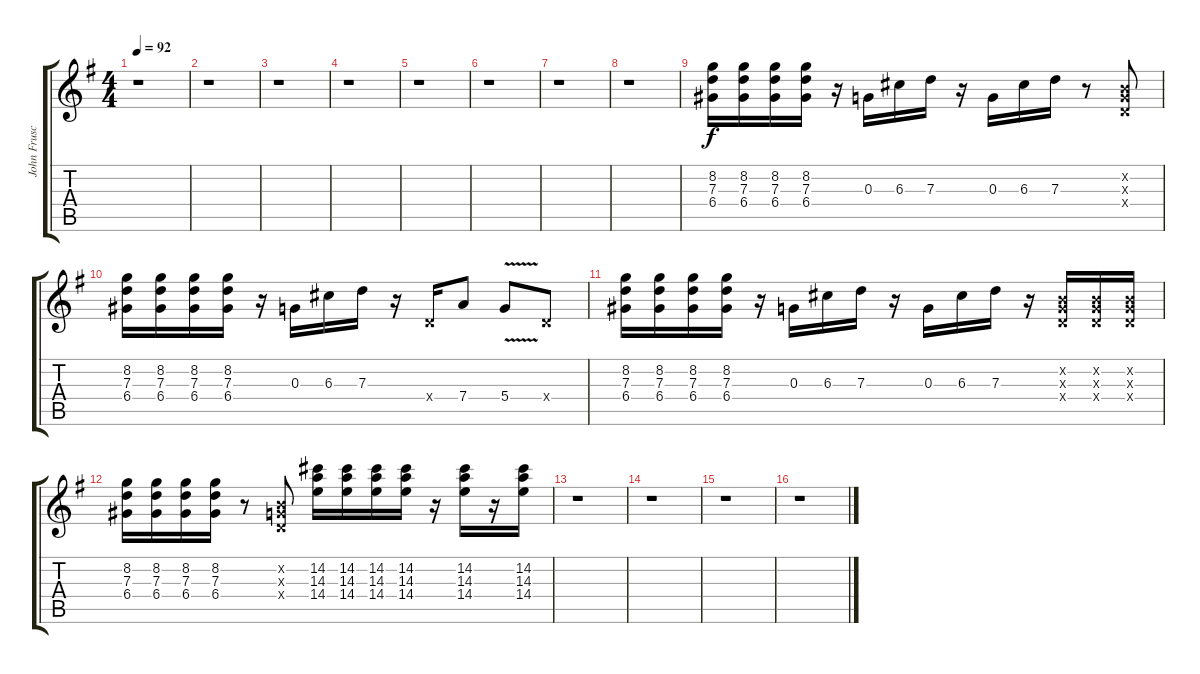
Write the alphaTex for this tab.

\track ("John Frusciante (Gtr 3)" "John Frusc") {instrument electricguitarclean}
\staff {score tabs}
\tuning (E4 B3 G3 D3 A2 E2) {hide}
\ts (4 4)
\tempo 92
\clef g2
\ks eminor
r.1{dy f} |
r.1 |
r.1 |
r.1 |
r.1 |
r.1 |
r.1 |
r.1 |
(8.2 7.3 6.4).16 (8.2 7.3 6.4).16 (8.2 7.3 6.4).16 (8.2 7.3 6.4).16 r.16 0.3.16 6.3.16 7.3.16 r.16 0.3.16 6.3.16 7.3.16 r.8 (0.2{x} 0.3{x} 0.4{x}).8 |
(8.2 7.3 6.4).16 (8.2 7.3 6.4).16 (8.2 7.3 6.4).16 (8.2 7.3 6.4).16 r.16 0.3.16 6.3.16 7.3.16 r.16 0.4{x}.16 7.4.8 5.4{v}.8 0.4{x}.8 |
(8.2 7.3 6.4).16 (8.2 7.3 6.4).16 (8.2 7.3 6.4).16 (8.2 7.3 6.4).16 r.16 0.3.16 6.3.16 7.3.16 r.16 0.3.16 6.3.16 7.3.16 r.16 (0.2{x} 0.3{x} 0.4{x}).16 (0.2{x} 0.3{x} 0.4{x}).16 (0.2{x} 0.3{x} 0.4{x}).16 |
(8.2 7.3 6.4).16 (8.2 7.3 6.4).16 (8.2 7.3 6.4).16 (8.2 7.3 6.4).16 r.8 (0.2{x} 0.3{x} 0.4{x}).8 (14.2 14.3 14.4).16 (14.2 14.3 14.4).16 (14.2 14.3 14.4).16 (14.2 14.3 14.4).16 r.16 (14.2 14.3 14.4).16 r.16 (14.2 14.3 14.4).16 |
r.1 |
r.1 |
r.1 |
r.1
